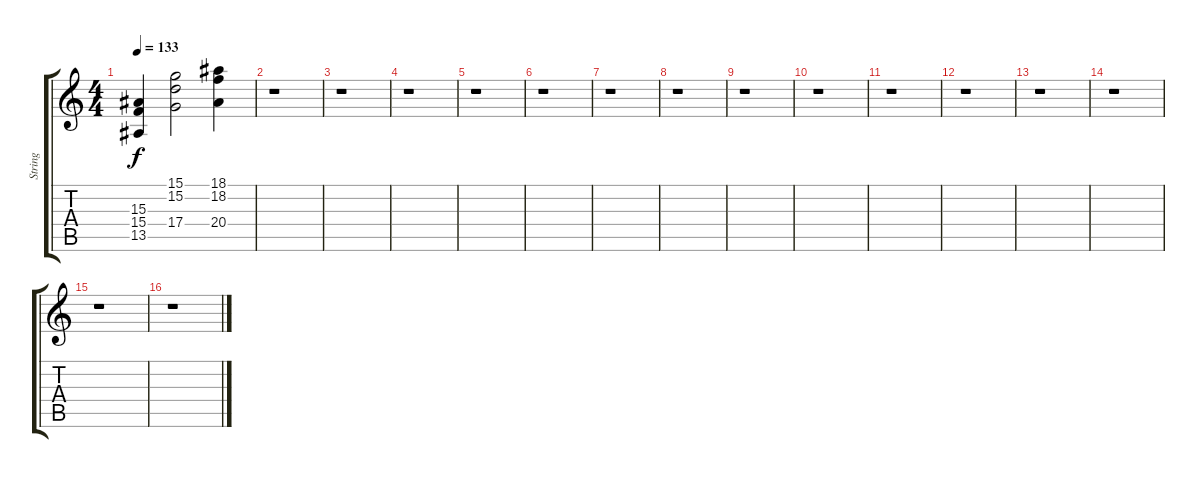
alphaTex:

\track ("String" "String") {instrument stringensemble1}
\staff {score tabs}
\tuning (E4 B3 G3 D3 A2 E2) {hide}
\ts (4 4)
\tempo 133
\clef g2
\ks c
(15.3 15.4 13.5).4{dy f} (15.1 15.2 17.4).2 (18.1 18.2 20.4).4 |
r.1 |
r.1 |
r.1 |
r.1 |
r.1 |
r.1 |
r.1 |
r.1 |
r.1 |
r.1 |
r.1 |
r.1 |
r.1 |
r.1 |
r.1
